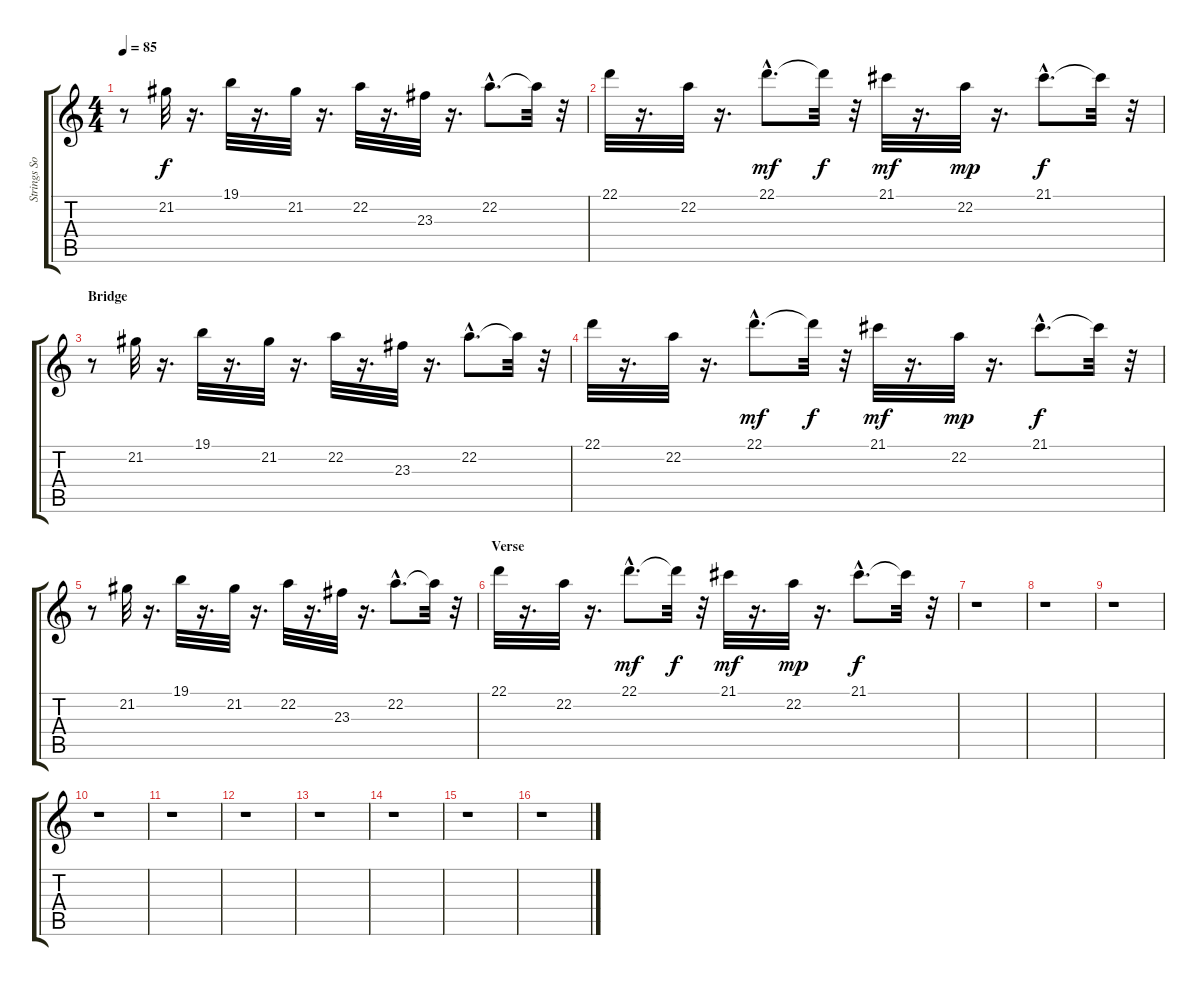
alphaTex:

\track ("Strings Soliste" "Strings So") {instrument stringensemble1}
\staff {score tabs}
\tuning (E4 B3 G3 D3 A2 E2) {hide}
\ts (4 4)
\tempo 85
\clef g2
\ks c
r.8{dy f} 21.2.32 r.16{d} 19.1.32 r.16{d} 21.2.32 r.16{d} 22.2.32 r.16{d} 23.3.32 r.16{d} 22.2{hac}.8{d} 22.2{t}.32 r.32 |
22.1.32 r.16{d} 22.2.32 r.16{d} 22.1{hac}.8{d dy mf} 22.1{t}.32{dy f} r.32 21.1.32{dy mf} r.16{d} 22.2.32{dy mp} r.16{d} 21.1{hac}.8{d dy f} 21.1{t}.32 r.32 |
\section ("" "Bridge")
r.8 21.2.32 r.16{d} 19.1.32 r.16{d} 21.2.32 r.16{d} 22.2.32 r.16{d} 23.3.32 r.16{d} 22.2{hac}.8{d} 22.2{t}.32 r.32 |
22.1.32 r.16{d} 22.2.32 r.16{d} 22.1{hac}.8{d dy mf} 22.1{t}.32{dy f} r.32 21.1.32{dy mf} r.16{d} 22.2.32{dy mp} r.16{d} 21.1{hac}.8{d dy f} 21.1{t}.32 r.32 |
r.8 21.2.32 r.16{d} 19.1.32 r.16{d} 21.2.32 r.16{d} 22.2.32 r.16{d} 23.3.32 r.16{d} 22.2{hac}.8{d} 22.2{t}.32 r.32 |
\section ("" "Verse")
22.1.32 r.16{d} 22.2.32 r.16{d} 22.1{hac}.8{d dy mf} 22.1{t}.32{dy f} r.32 21.1.32{dy mf} r.16{d} 22.2.32{dy mp} r.16{d} 21.1{hac}.8{d dy f} 21.1{t}.32 r.32 |
r.1 |
r.1 |
r.1 |
r.1 |
r.1 |
r.1 |
r.1 |
r.1 |
r.1 |
r.1
